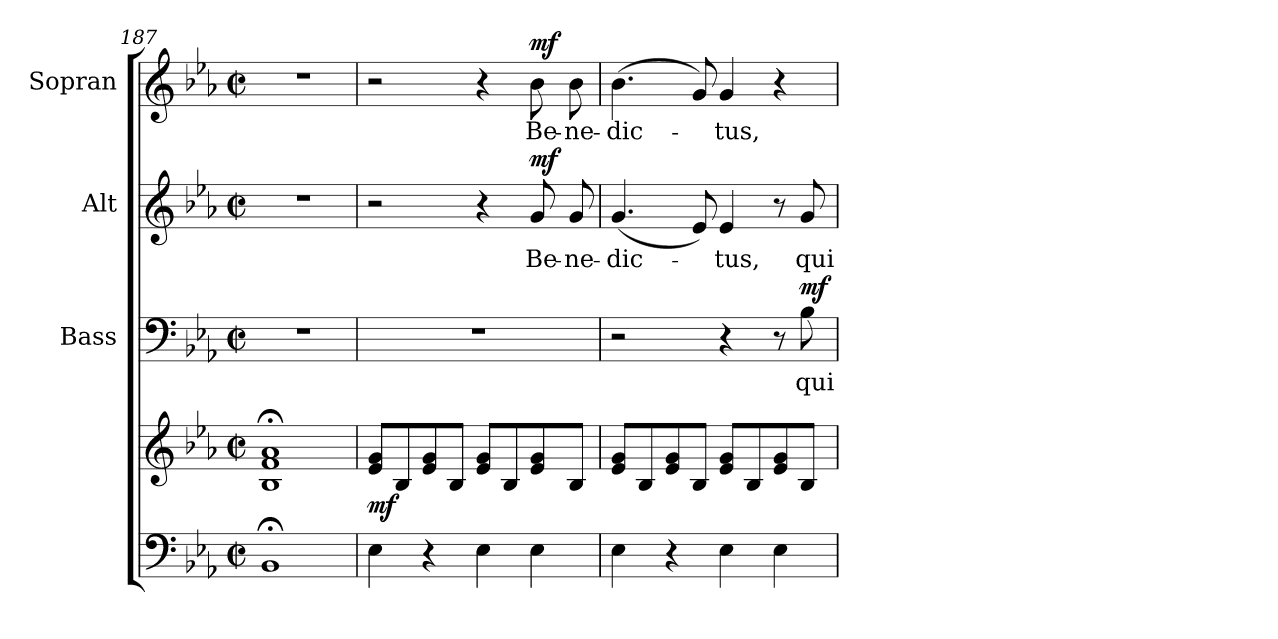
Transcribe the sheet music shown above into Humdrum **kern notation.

**kern	**kern	**dynam	**kern	**text	**dynam	**kern	**text	**dynam	**kern	**text	**dynam
*part4	*part4	*part4	*part3	*part3	*part3	*part2	*part2	*part2	*part1	*part1	*part1
*staff5	*staff4	*staff4/5	*staff3	*staff3	*staff3	*staff2	*staff2	*staff2	*staff1	*staff1	*staff1
*	*	*	*I"Bass	*	*	*I"Alt	*	*	*I"Sopran	*	*
*	*	*	*I'B.	*	*	*I'A.	*	*	*I'S.	*	*
!!LO:LB:g=z
*clefF4	*clefG2	*	*clefF4	*	*	*clefG2	*	*	*clefG2	*	*
*k[b-e-a-]	*k[b-e-a-]	*	*k[b-e-a-]	*	*	*k[b-e-a-]	*	*	*k[b-e-a-]	*	*
*E-:	*E-:	*	*E-:	*	*	*E-:	*	*	*E-:	*	*
*M2/2	*M2/2	*	*M2/2	*	*	*M2/2	*	*	*M2/2	*	*
*met(c|)	*met(c|)	*	*met(c|)	*	*	*met(c|)	*	*	*met(c|)	*	*
=187	=187	=187	=187	=187	=187	=187	=187	=187	=187	=187	=187
1BB-;<	1B-;< 1f;< 1a-;<	.	1r	.	.	1r	.	.	1r	.	.
=188	=188	=188	=188	=188	=188	=188	=188	=188	=188	=188	=188
!	!	!LO:DY:b	!	!	!	!	!	!	!	!	!
4E-\	8e-/ 8g/L	mf	1r	.	.	2r	.	.	2r	.	.
.	8B-/	.	.	.	.	.	.	.	.	.	.
4r	8e-/ 8g/	.	.	.	.	.	.	.	.	.	.
.	8B-/J	.	.	.	.	.	.	.	.	.	.
4E-\	8e-/ 8g/L	.	.	.	.	4r	.	.	4r	.	.
.	8B-/	.	.	.	.	.	.	.	.	.	.
!	!	!	!	!	!	!	!LO:LY:b	!LO:DY:a	!	!LO:LY:b	!LO:DY:a
4E-\	8e-/ 8g/	.	.	.	.	8g/	Be-	mf	8b-\	Be-	mf
!	!	!	!	!	!	!	!LO:LY:b	!	!	!LO:LY:b	!
.	8B-/J	.	.	.	.	8g/	-ne-	.	8b-\	-ne-	.
=189	=189	=189	=189	=189	=189	=189	=189	=189	=189	=189	=189
!	!	!	!	!	!	!	!LO:LY:b	!	!	!LO:LY:b	!
4E-\	8e-/ 8g/L	.	2r	.	.	(<4.g/	-dic-	.	(>4.b-\	-dic-	.
.	8B-/	.	.	.	.	.	.	.	.	.	.
4r	8e-/ 8g/	.	.	.	.	.	.	.	.	.	.
.	8B-/J	.	.	.	.	8e-/)	.	.	8g/)	.	.
!	!	!	!	!	!	!	!LO:LY:b	!	!	!LO:LY:b	!
4E-\	8e-/ 8g/L	.	4r	.	.	4e-/	-tus,	.	4g/	-tus,	.
.	8B-/	.	.	.	.	.	.	.	.	.	.
4E-\	8e-/ 8g/	.	8r	.	.	8r	.	.	4r	.	.
!	!	!	!	!LO:LY:b	!LO:DY:a	!	!LO:LY:b	!	!	!	!
.	8B-/J	.	8B-\	qui	mf	8g/	qui	.	.	.	.
=	=	=	=	=	=	=	=	=	=	=	=
*-	*-	*-	*-	*-	*-	*-	*-	*-	*-	*-	*-
